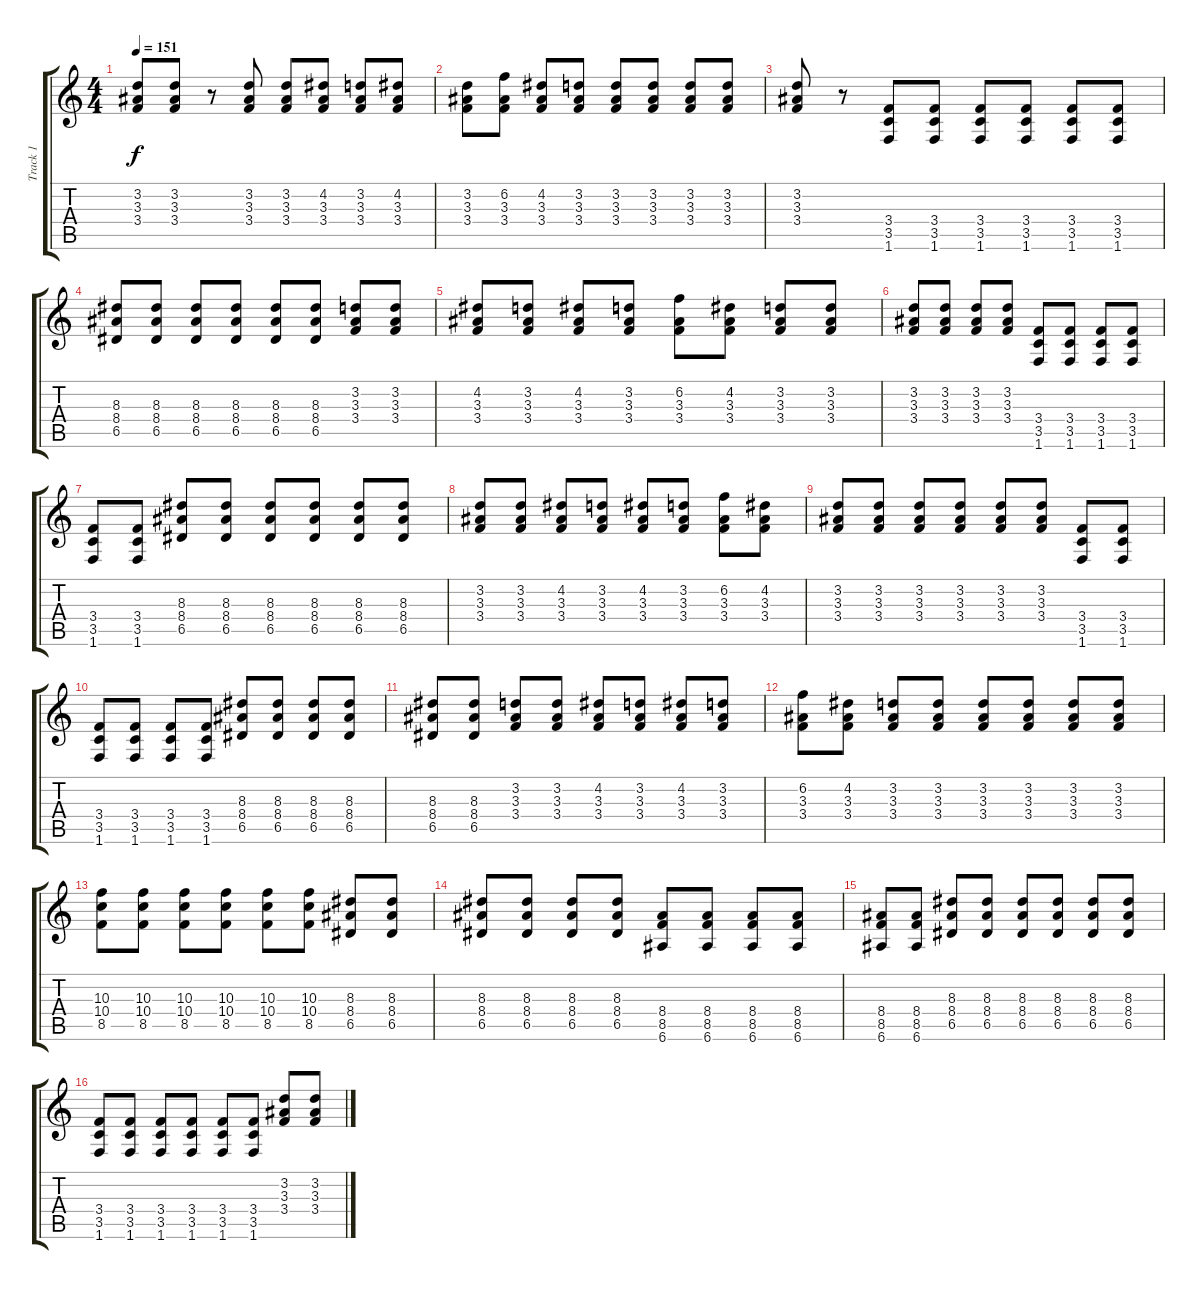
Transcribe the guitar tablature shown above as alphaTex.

\track ("Track 1" "Track 1") {instrument acousticguitarnylon}
\staff {score tabs}
\tuning (E4 B3 G3 D3 A2 E2) {hide}
\ts (4 4)
\tempo 151
\clef g2
\ks c
(3.2 3.3 3.4).8{dy f instrument acousticguitarnylon} (3.2 3.3 3.4).8 r.8 (3.2 3.3 3.4).8 (3.2 3.3 3.4).8 (4.2 3.3 3.4).8 (3.2 3.3 3.4).8 (4.2 3.3 3.4).8 |
(3.2 3.3 3.4).8 (6.2 3.3 3.4).8 (4.2 3.3 3.4).8 (3.2 3.3 3.4).8 (3.2 3.3 3.4).8 (3.2 3.3 3.4).8 (3.2 3.3 3.4).8 (3.2 3.3 3.4).8 |
(3.2 3.3 3.4).8 r.8 (3.4 3.5 1.6).8 (3.4 3.5 1.6).8 (3.4 3.5 1.6).8 (3.4 3.5 1.6).8 (3.4 3.5 1.6).8 (3.4 3.5 1.6).8 |
(8.3 8.4 6.5).8 (8.3 8.4 6.5).8 (8.3 8.4 6.5).8 (8.3 8.4 6.5).8 (8.3 8.4 6.5).8 (8.3 8.4 6.5).8 (3.2 3.3 3.4).8 (3.2 3.3 3.4).8 |
(4.2 3.3 3.4).8 (3.2 3.3 3.4).8 (4.2 3.3 3.4).8 (3.2 3.3 3.4).8 (6.2 3.3 3.4).8 (4.2 3.3 3.4).8 (3.2 3.3 3.4).8 (3.2 3.3 3.4).8 |
(3.2 3.3 3.4).8 (3.2 3.3 3.4).8 (3.2 3.3 3.4).8 (3.2 3.3 3.4).8 (3.4 3.5 1.6).8 (3.4 3.5 1.6).8 (3.4 3.5 1.6).8 (3.4 3.5 1.6).8 |
(3.4 3.5 1.6).8 (3.4 3.5 1.6).8 (8.3 8.4 6.5).8 (8.3 8.4 6.5).8 (8.3 8.4 6.5).8 (8.3 8.4 6.5).8 (8.3 8.4 6.5).8 (8.3 8.4 6.5).8 |
(3.2 3.3 3.4).8 (3.2 3.3 3.4).8 (4.2 3.3 3.4).8 (3.2 3.3 3.4).8 (4.2 3.3 3.4).8 (3.2 3.3 3.4).8 (6.2 3.3 3.4).8 (4.2 3.3 3.4).8 |
(3.2 3.3 3.4).8 (3.2 3.3 3.4).8 (3.2 3.3 3.4).8 (3.2 3.3 3.4).8 (3.2 3.3 3.4).8 (3.2 3.3 3.4).8 (3.4 3.5 1.6).8 (3.4 3.5 1.6).8 |
(3.4 3.5 1.6).8 (3.4 3.5 1.6).8 (3.4 3.5 1.6).8 (3.4 3.5 1.6).8 (8.3 8.4 6.5).8 (8.3 8.4 6.5).8 (8.3 8.4 6.5).8 (8.3 8.4 6.5).8 |
(8.3 8.4 6.5).8 (8.3 8.4 6.5).8 (3.2 3.3 3.4).8 (3.2 3.3 3.4).8 (4.2 3.3 3.4).8 (3.2 3.3 3.4).8 (4.2 3.3 3.4).8 (3.2 3.3 3.4).8 |
(6.2 3.3 3.4).8 (4.2 3.3 3.4).8 (3.2 3.3 3.4).8 (3.2 3.3 3.4).8 (3.2 3.3 3.4).8 (3.2 3.3 3.4).8 (3.2 3.3 3.4).8 (3.2 3.3 3.4).8 |
(10.3 10.4 8.5).8 (10.3 10.4 8.5).8 (10.3 10.4 8.5).8 (10.3 10.4 8.5).8 (10.3 10.4 8.5).8 (10.3 10.4 8.5).8 (8.3 8.4 6.5).8 (8.3 8.4 6.5).8 |
(8.3 8.4 6.5).8 (8.3 8.4 6.5).8 (8.3 8.4 6.5).8 (8.3 8.4 6.5).8 (8.4 8.5 6.6).8 (8.4 8.5 6.6).8 (8.4 8.5 6.6).8 (8.4 8.5 6.6).8 |
(8.4 8.5 6.6).8 (8.4 8.5 6.6).8 (8.3 8.4 6.5).8 (8.3 8.4 6.5).8 (8.3 8.4 6.5).8 (8.3 8.4 6.5).8 (8.3 8.4 6.5).8 (8.3 8.4 6.5).8 |
(3.4 3.5 1.6).8 (3.4 3.5 1.6).8 (3.4 3.5 1.6).8 (3.4 3.5 1.6).8 (3.4 3.5 1.6).8 (3.4 3.5 1.6).8 (3.2 3.3 3.4).8 (3.2 3.3 3.4).8
